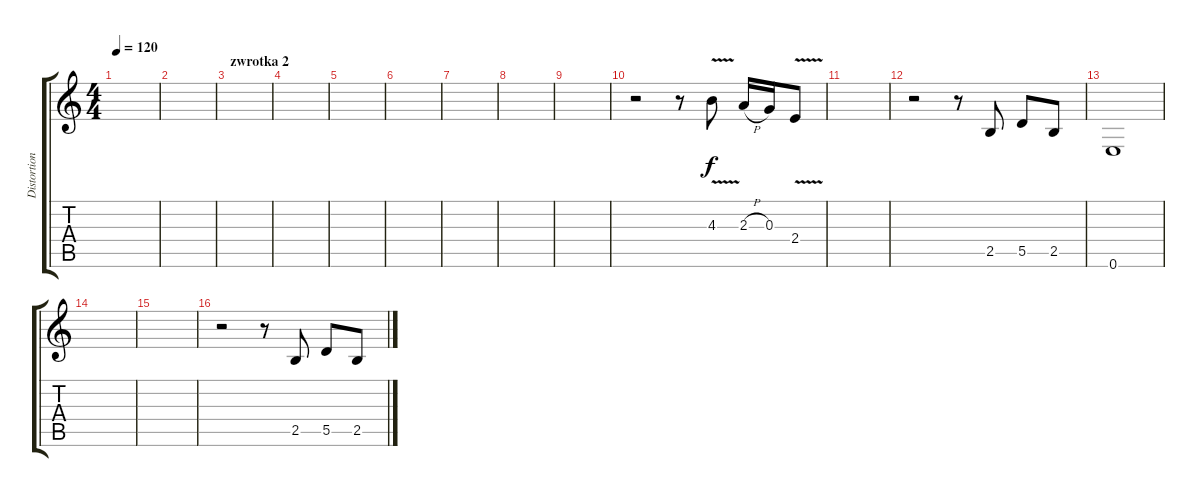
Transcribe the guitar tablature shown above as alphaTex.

\track ("Distortion" "Distortion") {instrument distortionguitar}
\staff {score tabs}
\tuning (E4 B3 G3 D3 A2 E2) {hide}
\ts (4 4)
\tempo 120
\clef g2
\ks c
|
|
\section ("" "zwrotka 2")
|
|
|
|
|
|
|
r.2 r.8 4.3{v}.8 2.3{h}.16 0.3.16 2.4{v}.8 |
|
r.2 r.8 2.5.8 5.5.8 2.5.8 |
0.6.1 |
|
|
r.2 r.8 2.5.8 5.5.8 2.5.8
